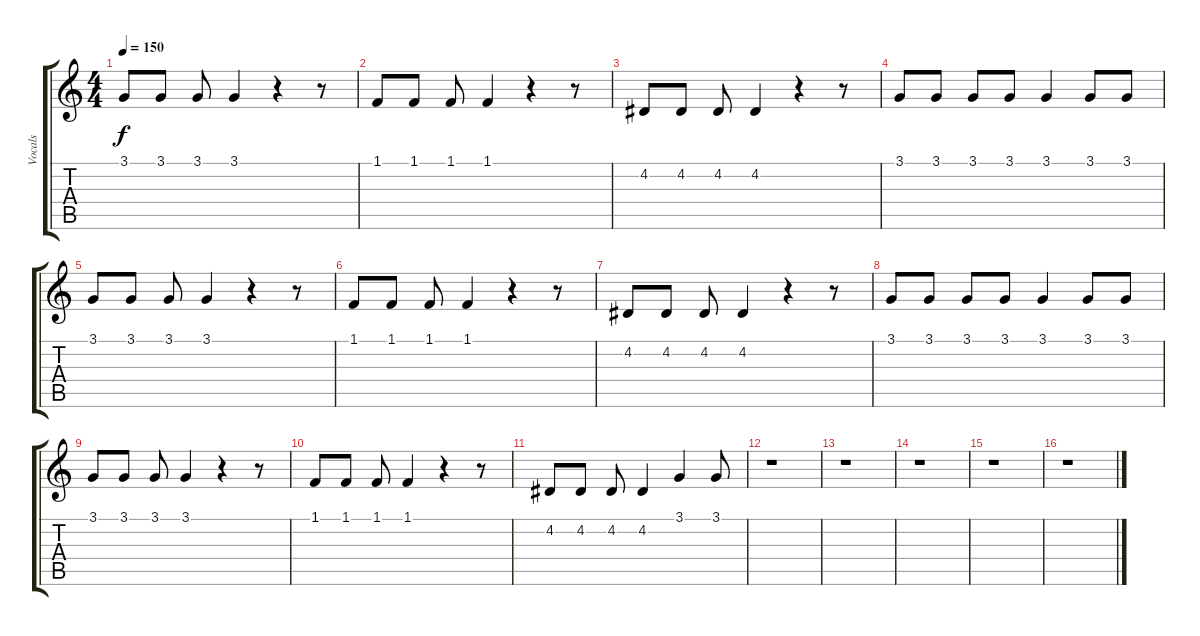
\track ("Vocals" "Vocals") {instrument lead5charang}
\staff {score tabs}
\tuning (E4 B3 G3 D3 A2 E2) {hide}
\ts (4 4)
\tempo 150
\clef g2
\ks c
3.1.8{dy f} 3.1.8 3.1.8 3.1.4 r.4 r.8 |
1.1.8 1.1.8 1.1.8 1.1.4 r.4 r.8 |
4.2.8 4.2.8 4.2.8 4.2.4 r.4 r.8 |
3.1.8 3.1.8 3.1.8 3.1.8 3.1.4 3.1.8 3.1.8 |
3.1.8 3.1.8 3.1.8 3.1.4 r.4 r.8 |
1.1.8 1.1.8 1.1.8 1.1.4 r.4 r.8 |
4.2.8 4.2.8 4.2.8 4.2.4 r.4 r.8 |
3.1.8 3.1.8 3.1.8 3.1.8 3.1.4 3.1.8 3.1.8 |
3.1.8 3.1.8 3.1.8 3.1.4 r.4 r.8 |
1.1.8 1.1.8 1.1.8 1.1.4 r.4 r.8 |
4.2.8 4.2.8 4.2.8 4.2.4 3.1.4 3.1.8 |
r.1 |
r.1 |
r.1 |
r.1 |
r.1
